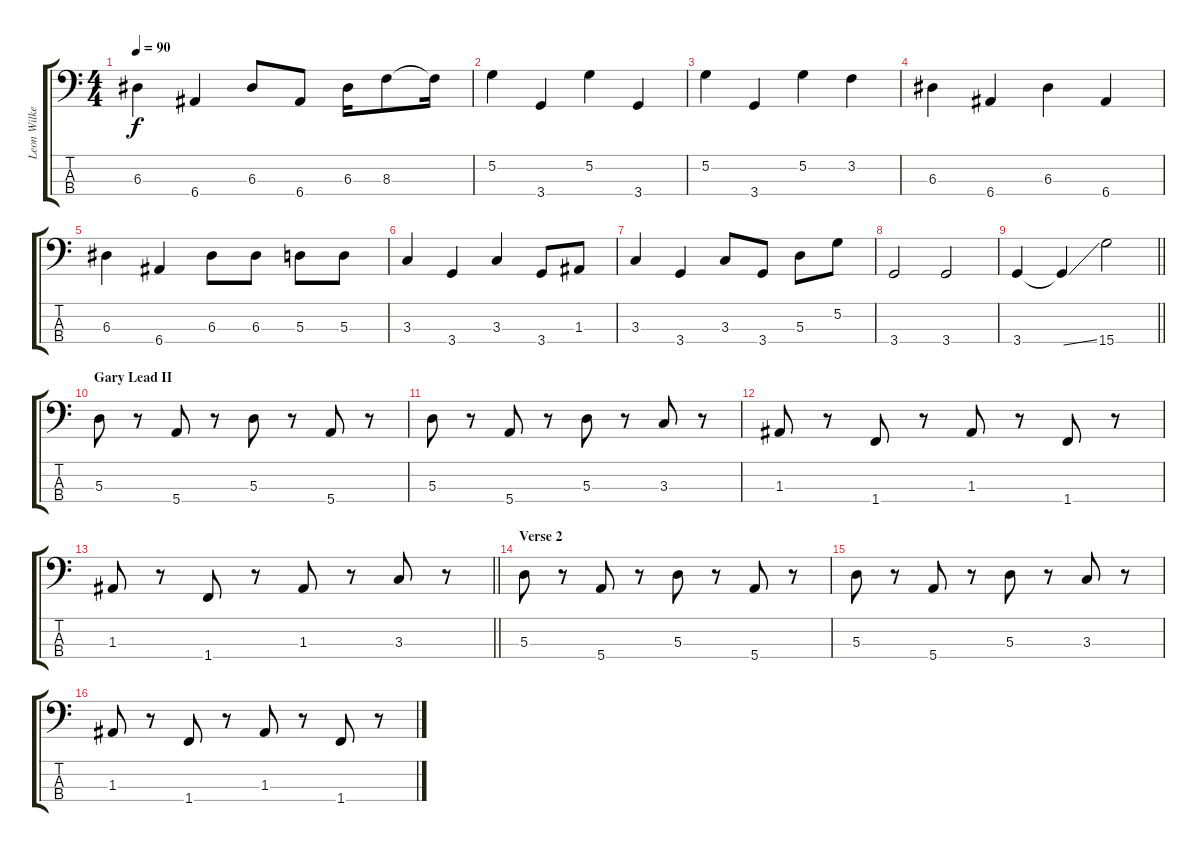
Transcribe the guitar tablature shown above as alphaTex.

\track ("Leon Wilkeson (Bass Guitar)" "Leon Wilke") {instrument electricbasspick}
\staff {score tabs}
\tuning (G2 D2 A1 E1) {hide}
\ts (4 4)
\tempo 90
\clef f4
\ks c
6.3.4{dy f} 6.4.4 6.3.8 6.4.8 6.3.16 8.3.8 8.3{t}.16 |
5.2.4 3.4.4 5.2.4 3.4.4 |
5.2.4 3.4.4 5.2.4 3.2.4 |
6.3.4 6.4.4 6.3.4 6.4.4 |
6.3.4 6.4.4 6.3.8 6.3.8 5.3.8 5.3.8 |
3.3.4 3.4.4 3.3.4 3.4.8 1.3.8 |
3.3.4 3.4.4 3.3.8 3.4.8 5.3.8 5.2.8 |
3.4.2 3.4.2 |
\barLineRight lightlight
3.4.4 3.4{ss t}.4 15.4.2 |
\section ("" "Gary Lead II")
5.3.8 r.8 5.4.8 r.8 5.3.8 r.8 5.4.8 r.8 |
5.3.8 r.8 5.4.8 r.8 5.3.8 r.8 3.3.8 r.8 |
1.3.8 r.8 1.4.8 r.8 1.3.8 r.8 1.4.8 r.8 |
\barLineRight lightlight
1.3.8 r.8 1.4.8 r.8 1.3.8 r.8 3.3.8 r.8 |
\section ("" "Verse 2")
5.3.8 r.8 5.4.8 r.8 5.3.8 r.8 5.4.8 r.8 |
5.3.8 r.8 5.4.8 r.8 5.3.8 r.8 3.3.8 r.8 |
1.3.8 r.8 1.4.8 r.8 1.3.8 r.8 1.4.8 r.8
